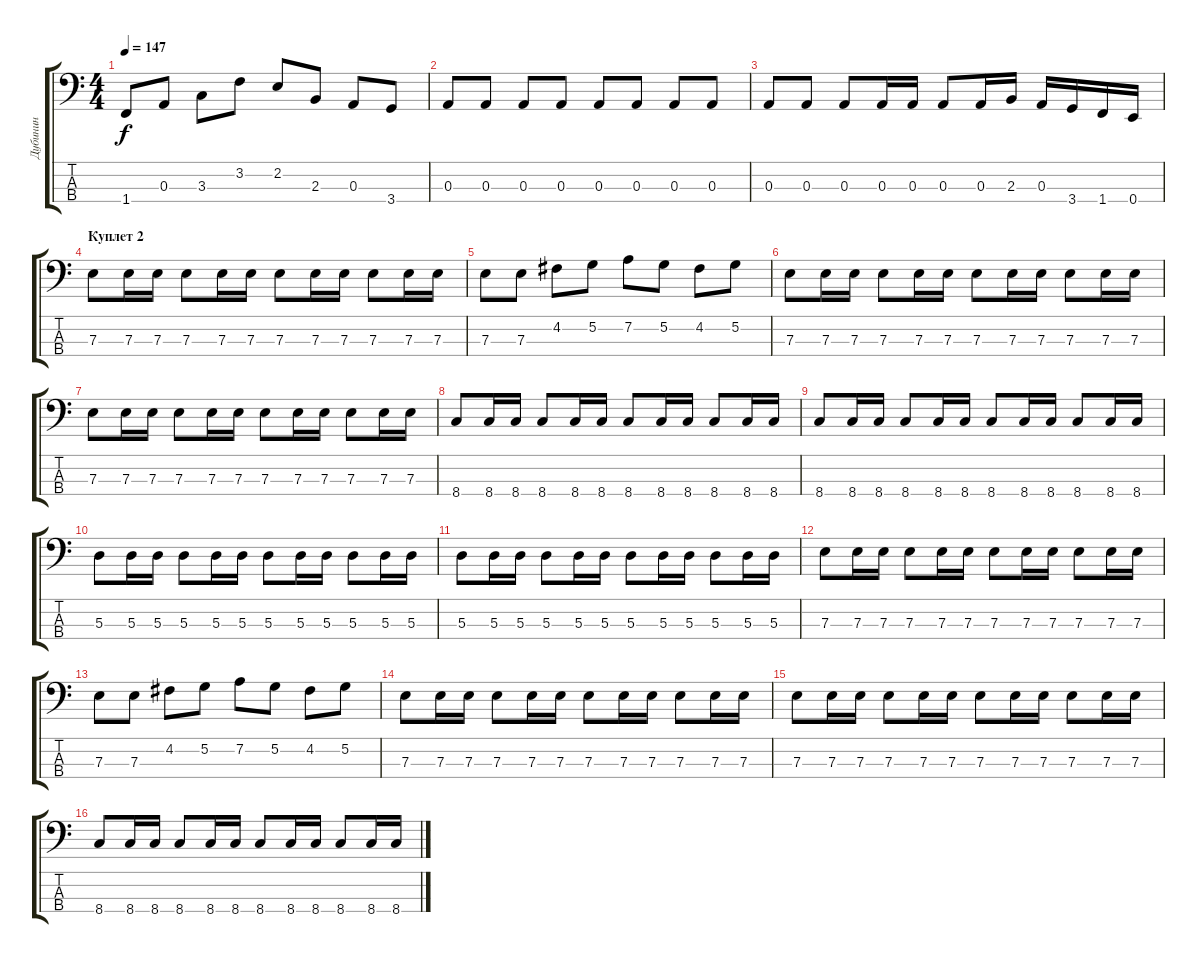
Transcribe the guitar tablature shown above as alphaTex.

\track ("Дубинин" "Дубинин") {instrument electricbassfinger}
\staff {score tabs}
\tuning (G2 D2 A1 E1) {hide}
\ts (4 4)
\tempo 147
\clef f4
\ks c
1.4.8{dy f} 0.3.8 3.3.8 3.2.8 2.2.8 2.3.8 0.3.8 3.4.8 |
0.3.8 0.3.8 0.3.8 0.3.8 0.3.8 0.3.8 0.3.8 0.3.8 |
0.3.8 0.3.8 0.3.8 0.3.16 0.3.16 0.3.8 0.3.16 2.3.16 0.3.16 3.4.16 1.4.16 0.4.16 |
\section ("" "Куплет 2")
7.3.8 7.3.16 7.3.16 7.3.8 7.3.16 7.3.16 7.3.8 7.3.16 7.3.16 7.3.8 7.3.16 7.3.16 |
7.3.8 7.3.8 4.2.8 5.2.8 7.2.8 5.2.8 4.2.8 5.2.8 |
7.3.8 7.3.16 7.3.16 7.3.8 7.3.16 7.3.16 7.3.8 7.3.16 7.3.16 7.3.8 7.3.16 7.3.16 |
7.3.8 7.3.16 7.3.16 7.3.8 7.3.16 7.3.16 7.3.8 7.3.16 7.3.16 7.3.8 7.3.16 7.3.16 |
8.4.8 8.4.16 8.4.16 8.4.8 8.4.16 8.4.16 8.4.8 8.4.16 8.4.16 8.4.8 8.4.16 8.4.16 |
8.4.8 8.4.16 8.4.16 8.4.8 8.4.16 8.4.16 8.4.8 8.4.16 8.4.16 8.4.8 8.4.16 8.4.16 |
5.3.8 5.3.16 5.3.16 5.3.8 5.3.16 5.3.16 5.3.8 5.3.16 5.3.16 5.3.8 5.3.16 5.3.16 |
5.3.8 5.3.16 5.3.16 5.3.8 5.3.16 5.3.16 5.3.8 5.3.16 5.3.16 5.3.8 5.3.16 5.3.16 |
7.3.8 7.3.16 7.3.16 7.3.8 7.3.16 7.3.16 7.3.8 7.3.16 7.3.16 7.3.8 7.3.16 7.3.16 |
7.3.8 7.3.8 4.2.8 5.2.8 7.2.8 5.2.8 4.2.8 5.2.8 |
7.3.8 7.3.16 7.3.16 7.3.8 7.3.16 7.3.16 7.3.8 7.3.16 7.3.16 7.3.8 7.3.16 7.3.16 |
7.3.8 7.3.16 7.3.16 7.3.8 7.3.16 7.3.16 7.3.8 7.3.16 7.3.16 7.3.8 7.3.16 7.3.16 |
8.4.8 8.4.16 8.4.16 8.4.8 8.4.16 8.4.16 8.4.8 8.4.16 8.4.16 8.4.8 8.4.16 8.4.16
